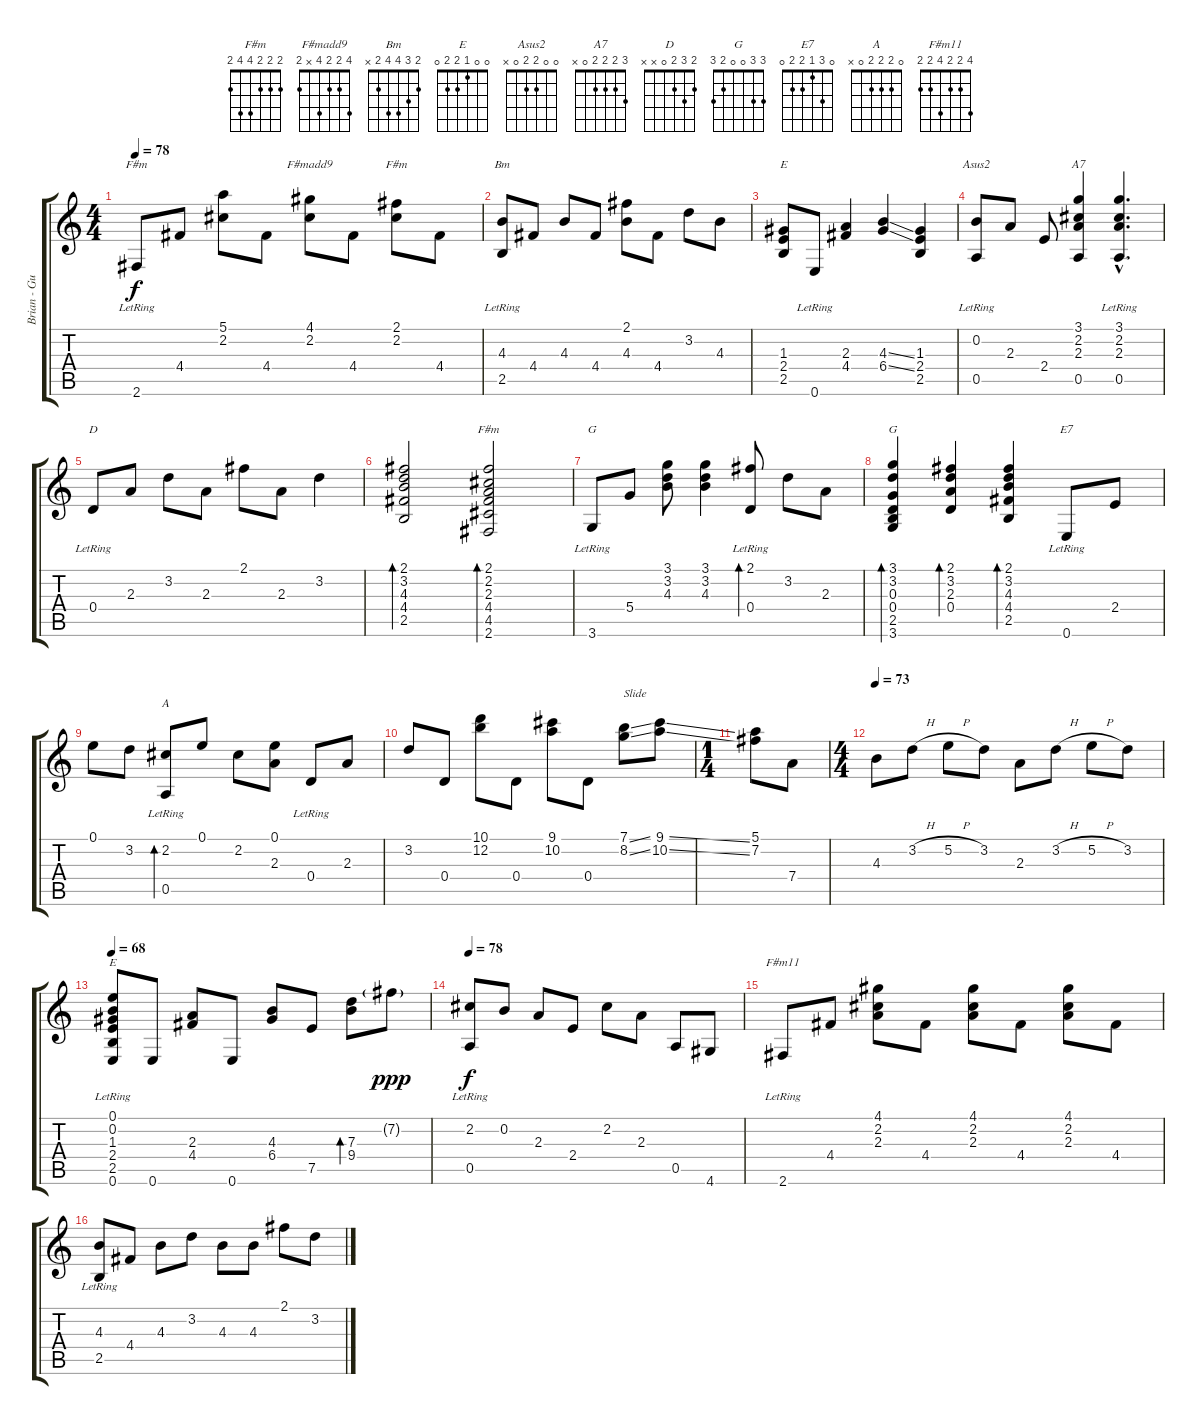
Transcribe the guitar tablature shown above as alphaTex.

\track ("Brian - Guitar" "Brian - Gu") {instrument acousticguitarsteel}
\staff {score tabs}
\tuning (E4 B3 G3 D3 A2 E2) {hide}
\chord ("F#m" 5 2 2 4 x 2)
\chord ("F#madd9" 4 2 2 4 x 2)
\chord ("F#m" 2 2 2 4 x 2)
\chord ("Bm" 2 3 4 4 2 x)
\chord ("E" x x 1 2 2 x)
\chord ("Asus2" 0 0 2 2 0 x)
\chord ("A7" 3 2 2 2 0 x)
\chord ("D" 2 3 2 0 x x)
\chord ("F#m" 2 2 2 4 4 2)
\chord ("G" 3 3 4 5 5 3)
\chord ("G" 3 3 0 0 2 3)
\chord ("E7" 0 3 1 2 2 0)
\chord ("A" 0 2 2 2 0 x)
\chord ("E" 0 0 1 2 2 0)
\chord ("F#m11" 4 2 2 4 2 2)
\ts (4 4)
\tempo 78
\clef g2
\ks c
2.6{lr}.8{ch "F#m" dy f} 4.4.8 (5.1 2.2).8 4.4.8 (4.1 2.2).8{ch "F#madd9"} 4.4.8 (2.1 2.2).8{ch "F#m"} 4.4.8 |
(4.3 2.5{lr}).8{ch "Bm"} 4.4.8 4.3.8 4.4.8 (2.1 4.3).8 4.4.8 3.2.8 4.3.8 |
(1.3 2.4 2.5).8{ch "E"} 0.6{lr}.8 (2.3 4.4).4 (4.3{ss} 6.4{ss}).4 (1.3 2.4 2.5).4 |
(0.2 0.5{lr}).8{ch "Asus2"} 2.3.8 2.4.8 (3.1 2.2 2.3 0.5).4{ch "A7"} (3.1{hac lr} 2.2{hac lr} 2.3{hac lr} 0.5{hac lr}).4{d} |
0.4{lr}.8{ch "D"} 2.3.8 3.2.8 2.3.8 2.1.8 2.3.8 3.2.4 |
(2.1 3.2 4.3 4.4 2.5).2{bd 60} (2.1 2.2 2.3 4.4 4.5 2.6).2{bd 60 ch "F#m"} |
3.6{lr}.8{ch "G"} 5.4.8 (3.1 3.2 4.3).8 (3.1 3.2 4.3).4 (2.1 0.4{lr}).8{bd 60} 3.2.8 2.3.8 |
(3.1 3.2 0.3 0.4 2.5 3.6).4{bd 60 ch "G"} (2.1 3.2 2.3 0.4).4{bd 60} (2.1 3.2 4.3 4.4 2.5).4{bd 30} 0.6{lr}.8{ch "E7"} 2.4.8 |
0.1.8 3.2.8 (2.2 0.5{lr}).8{bd 60 ch "A"} 0.1.8 2.2.8 (0.1 2.3).8 0.4{lr}.8 2.3.8 |
3.2.8 0.4.8 (10.1 12.2).8 0.4.8 (9.1 10.2).8 0.4.8 (7.1{ss} 8.2{ss}).8{txt "Slide "} (9.1{ss} 10.2{ss}).8 |
\ts (1 4)
(5.1 7.2).8 7.4.8 |
\ts (4 4)
\tempo 73
4.3.8 3.2{h}.8 5.2{h}.8 3.2.8 2.3.8 3.2{h}.8 5.2{h}.8 3.2.8 |
\tempo 68
(0.1 0.2 1.3 2.4 2.5 0.6{lr}).8{ch "E"} 0.6.8 (2.3 4.4).8 0.6.8 (4.3 6.4).8 7.5.8 (7.3 9.4).8{bd 240} 7.2{g}.8{dy ppp} |
\tempo 78
(2.2 0.5{lr}).8{dy f} 0.2.8 2.3.8 2.4.8 2.2.8 2.3.8 0.5.8 4.6.8 |
2.6{lr}.8{ch "F#m11"} 4.4.8 (4.1 2.2 2.3).8 4.4.8 (4.1 2.2 2.3).8 4.4.8 (4.1 2.2 2.3).8 4.4.8 |
(4.3 2.5{lr}).8 4.4.8 4.3.8 3.2.8 4.3.8 4.3.8 2.1.8 3.2.8
